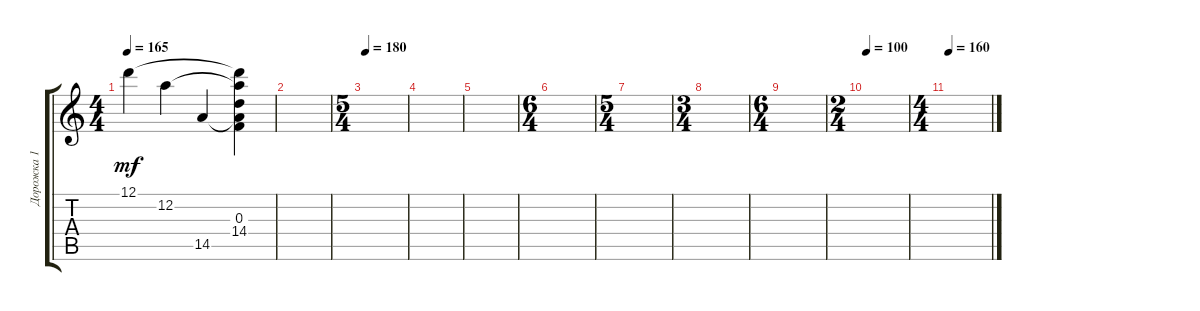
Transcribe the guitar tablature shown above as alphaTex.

\track ("Дорожка 1" "Дорожка 1") {instrument electricguitarjazz}
\staff {score tabs}
\tuning (D4 A3 F3 C3 G2 C2) {hide}
\ts (4 4)
\tempo 165
\clef g2
\ks c
12.1.4{dy mf} 12.2.4 14.5.4 (12.1{t} 12.2{t} 0.3 14.4 14.5{t}).4 |
|
\ts (5 4)
\tempo 180
|
|
|
\ts (6 4)
|
\ts (5 4)
|
\ts (3 4)
|
\ts (6 4)
|
\ts (2 4)
\tempo 100
|
\ts (4 4)
\tempo 160
